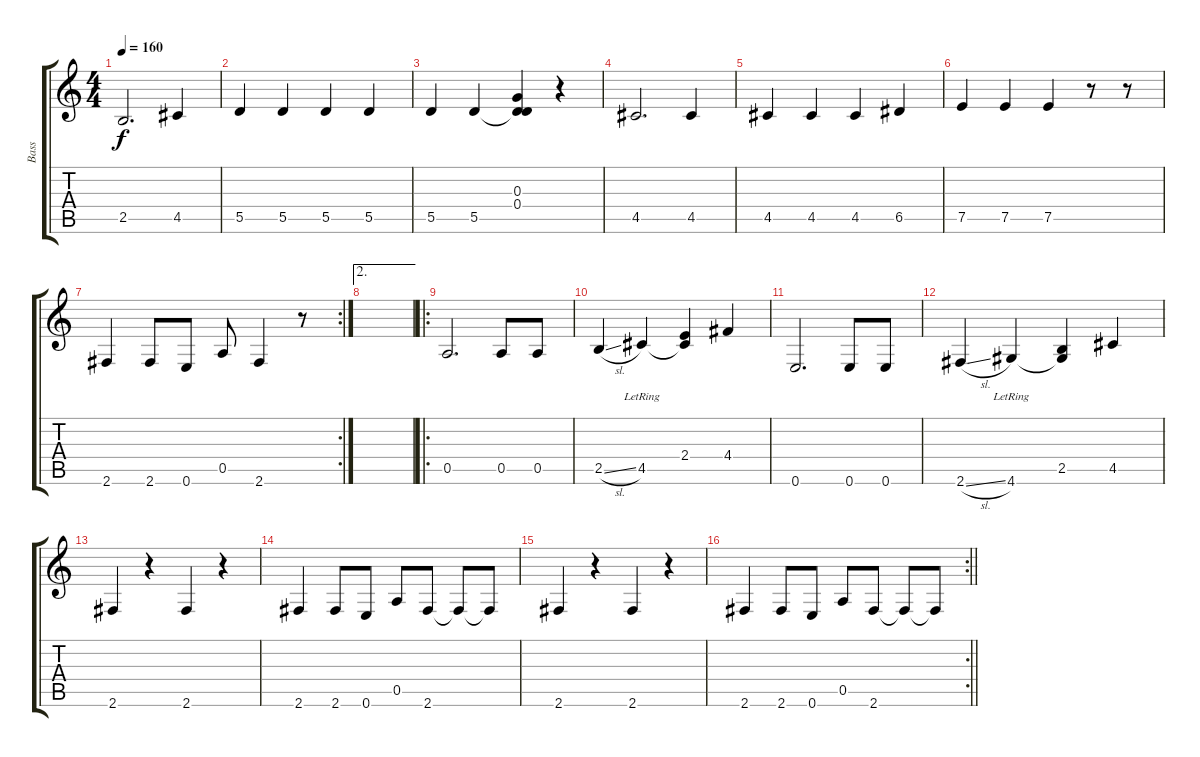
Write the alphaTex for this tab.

\track ("Bass" "Bass") {instrument electricbassfinger}
\staff {score tabs}
\tuning (E4 B3 G3 D3 A2 E2) {hide}
\ts (4 4)
\tempo 160
\clef g2
\ks c
2.5{t}.2{d dy f} 4.5.4 |
5.5.4 5.5.4 5.5.4 5.5.4 |
5.5.4 5.5.4 (0.3 0.4 5.5{t}).4 r.4 |
4.5.2{d} 4.5.4 |
4.5.4 4.5.4 4.5.4 6.5.4 |
7.5.4 7.5.4 7.5.4 r.8 r.8 |
\rc 2
2.6.4 2.6.8 0.6.8 0.5.8 2.6.4 r.8 |
\ae 2
|
\ro
0.5.2{d} 0.5.8 0.5.8 |
2.5{sl}.4 4.5{lr}.4 (2.4 4.5{t}).4 4.4.4 |
0.6.2{d} 0.6.8 0.6.8 |
2.6{sl}.4 4.6{lr}.4 (2.5 4.6{t}).4 4.5.4 |
2.6.4 r.4 2.6.4 r.4 |
2.6.4 2.6.8 0.6.8 0.5.8 2.6.8 2.6{t}.8 2.6{t}.8 |
2.6.4 r.4 2.6.4 r.4 |
\rc 2
\barLineRight lightlight
2.6.4 2.6.8 0.6.8 0.5.8 2.6.8 2.6{t}.8 2.6{t}.8
